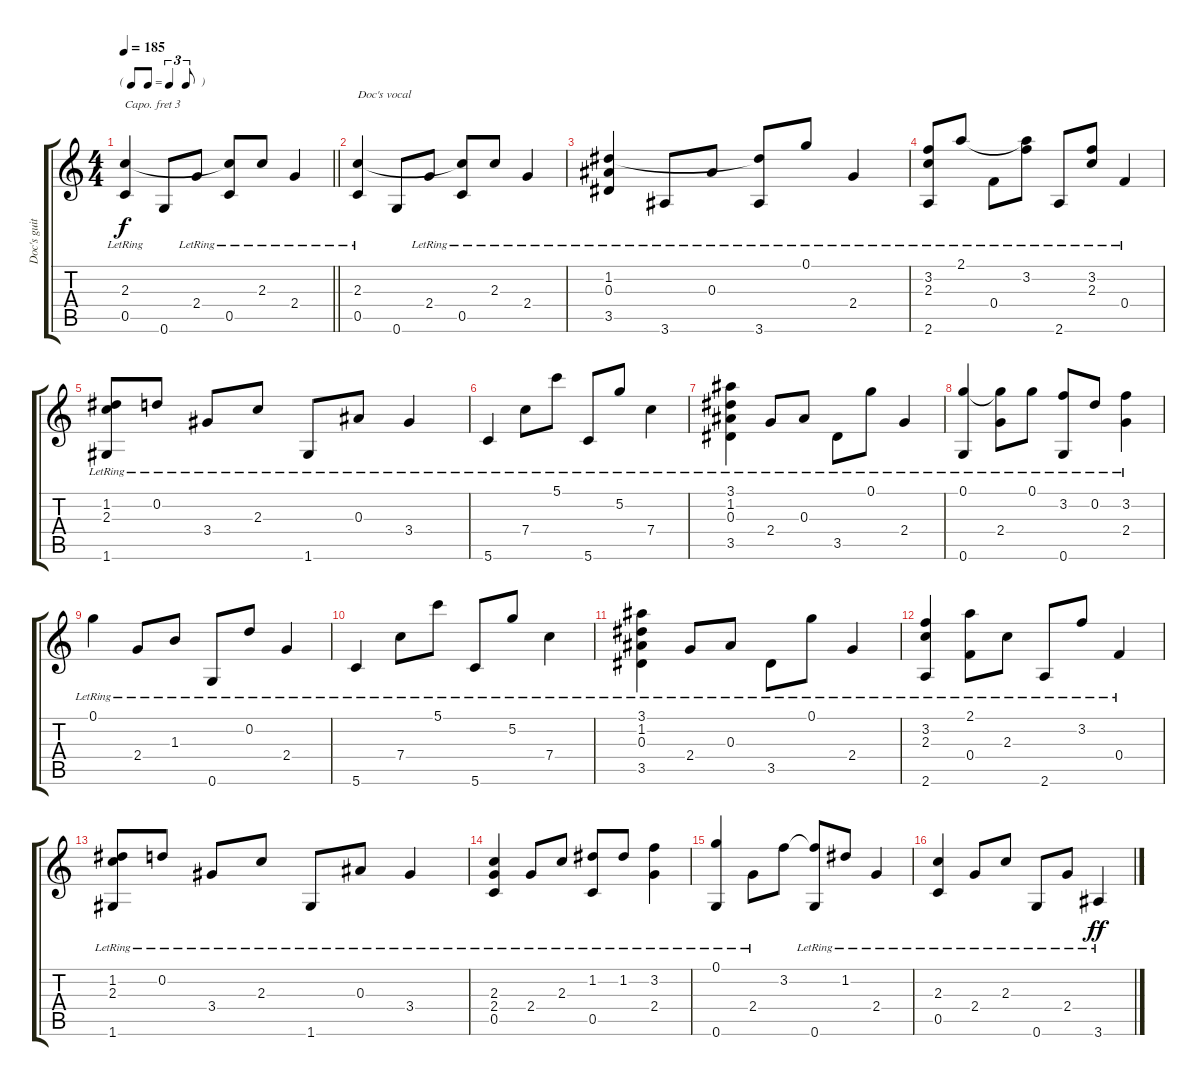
\track ("Doc's guitar" "Doc's guit") {instrument acousticguitarnylon}
\staff {score tabs}
\capo 3
\tuning (E4 B3 G3 D3 A2 E2) {hide}
\ts (4 4)
\tf triplet8th
\tempo 185
\clef g2
\barLineRight lightlight
\ks c
(2.3{lr} 0.5{lr}).4{dy f} 0.6.8 2.4{lr}.8 (2.3{t} 0.5{lr}).8 2.3{lr}.8 2.4{lr}.4 |
(2.3{lr} 0.5{lr}).4{txt "Doc's vocal  "} 0.6.8 2.4{lr}.8 (2.3{t} 0.5{lr}).8 2.3{lr}.8 2.4{lr}.4 |
(1.2{lr} 0.3{lr} 3.5{lr}).4 3.6{lr}.8 0.3{lr}.8 (1.2{t} 3.6{lr}).8 0.1{lr}.8 2.4{lr}.4 |
(3.2{lr} 2.3{lr} 2.6{lr}).8 2.1{lr}.8 0.4{lr}.8 (2.1{t} 3.2{lr}).8 2.6{lr}.8 (3.2{lr} 2.3{lr}).8 0.4{lr}.4 |
(1.2{lr} 2.3{lr} 1.6{lr}).8 0.2{lr}.8 3.4{lr}.8 2.3{lr}.8 1.6{lr}.8 0.3{lr}.8 3.4{lr}.4 |
5.6{lr}.4 7.4{lr}.8 5.1{lr}.8 5.6{lr}.8 5.2{lr}.8 7.4{lr}.4 |
(3.1{lr} 1.2{lr} 0.3{lr} 3.5{lr}).4 2.4{lr}.8 0.3{lr}.8 3.5{lr}.8 0.1{lr}.8 2.4{lr}.4 |
(0.1 0.6{lr}).4 (0.1{t} 2.4{lr}).8 0.1{lr}.8 (3.2{lr} 0.6{lr}).8 0.2{lr}.8 (3.2{lr} 2.4{lr}).4 |
0.1{lr}.4 2.4{lr}.8 1.3{lr}.8 0.6{lr}.8 0.2{lr}.8 2.4{lr}.4 |
5.6{lr}.4 7.4{lr}.8 5.1{lr}.8 5.6{lr}.8 5.2{lr}.8 7.4{lr}.4 |
(3.1{lr} 1.2{lr} 0.3{lr} 3.5{lr}).4 2.4{lr}.8 0.3{lr}.8 3.5{lr}.8 0.1{lr}.8 2.4{lr}.4 |
(3.2{lr} 2.3{lr} 2.6{lr}).4 (2.1{lr} 0.4{lr}).8 2.3{lr}.8 2.6{lr}.8 3.2{lr}.8 0.4{lr}.4 |
(1.2{lr} 2.3{lr} 1.6{lr}).8 0.2{lr}.8 3.4{lr}.8 2.3{lr}.8 1.6{lr}.8 0.3{lr}.8 3.4{lr}.4 |
(2.3{lr} 2.4{lr} 0.5{lr}).4 2.4{lr}.8 2.3{lr}.8 (1.2{lr} 0.5{lr}).8 1.2{lr}.8 (3.2{lr} 2.4{lr}).4 |
(0.1{lr} 0.6{lr}).4 2.4{lr}.8 3.2.8 (3.2{t} 0.6{lr}).8 1.2{lr}.8 2.4{lr}.4 |
(2.3{lr} 0.5{lr}).4 2.4{lr}.8 2.3{lr}.8 0.6{lr}.8 2.4{lr}.8 3.6{lr}.4{dy ff}
